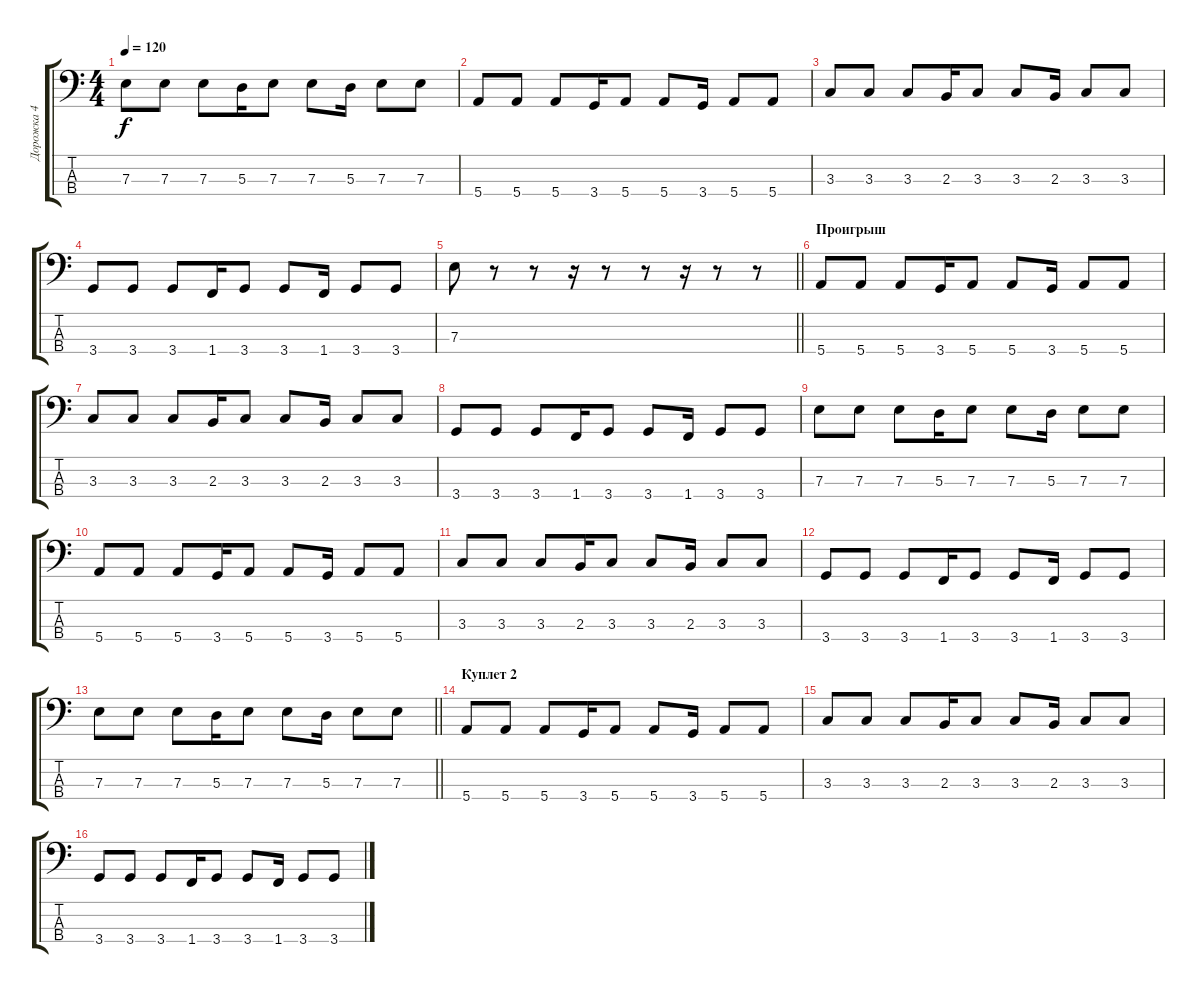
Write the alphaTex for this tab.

\track ("Дорожка 4" "Дорожка 4") {instrument electricbassfinger}
\staff {score tabs}
\tuning (G2 D2 A1 E1) {hide}
\ts (4 4)
\tempo 120
\clef f4
\ks c
7.3.8{dy f} 7.3.8 7.3.8 5.3.16 7.3.8 7.3.8 5.3.16 7.3.8 7.3.8 |
5.4.8{volume 16} 5.4.8 5.4.8 3.4.16 5.4.8 5.4.8 3.4.16 5.4.8 5.4.8 |
3.3.8 3.3.8 3.3.8 2.3.16 3.3.8 3.3.8 2.3.16 3.3.8 3.3.8 |
3.4.8 3.4.8 3.4.8 1.4.16 3.4.8 3.4.8 1.4.16 3.4.8 3.4.8 |
\barLineRight lightlight
7.3.8 r.8 r.8 r.16 r.8 r.8 r.16 r.8 r.8 |
\section ("" "Проигрыш")
5.4.8 5.4.8 5.4.8 3.4.16 5.4.8 5.4.8 3.4.16 5.4.8 5.4.8 |
3.3.8 3.3.8 3.3.8 2.3.16 3.3.8 3.3.8 2.3.16 3.3.8 3.3.8 |
3.4.8 3.4.8 3.4.8 1.4.16 3.4.8 3.4.8 1.4.16 3.4.8 3.4.8 |
7.3.8 7.3.8 7.3.8 5.3.16 7.3.8 7.3.8 5.3.16 7.3.8 7.3.8 |
5.4.8 5.4.8 5.4.8 3.4.16 5.4.8 5.4.8 3.4.16 5.4.8 5.4.8 |
3.3.8 3.3.8 3.3.8 2.3.16 3.3.8 3.3.8 2.3.16 3.3.8 3.3.8 |
3.4.8 3.4.8 3.4.8 1.4.16 3.4.8 3.4.8 1.4.16 3.4.8 3.4.8 |
\barLineRight lightlight
7.3.8 7.3.8 7.3.8 5.3.16 7.3.8 7.3.8 5.3.16 7.3.8 7.3.8 |
\section ("" "Куплет 2")
5.4.8 5.4.8 5.4.8 3.4.16 5.4.8 5.4.8 3.4.16 5.4.8 5.4.8 |
3.3.8 3.3.8 3.3.8 2.3.16 3.3.8 3.3.8 2.3.16 3.3.8 3.3.8 |
3.4.8 3.4.8 3.4.8 1.4.16 3.4.8 3.4.8 1.4.16 3.4.8 3.4.8
